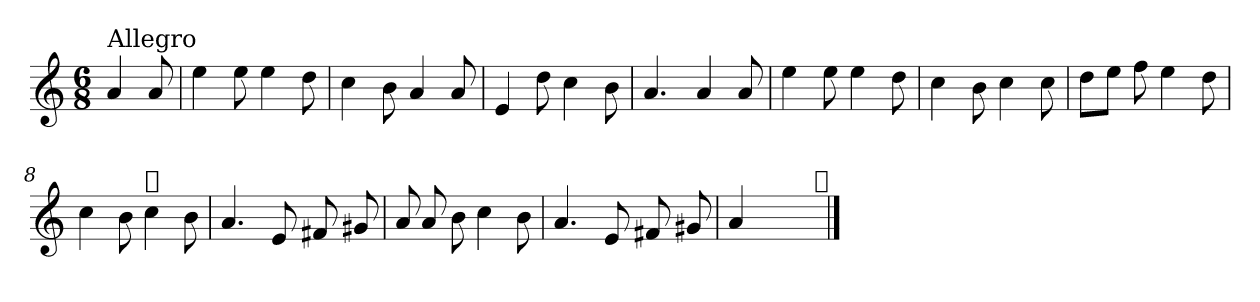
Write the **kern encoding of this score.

**kern
*part1
*staff1
*clefG2
*k[]
*a:
*M6/8
=
!LO:TX:a:t=Allegro
4a/
8a/
=1
4ee\
8ee\
4ee\
8dd\
=2
4cc\
8b\
4a/
8a/
=3
4e/
8dd\
4cc\
8b\
=4
4.a/
4a/
8a/
=5
4ee\
8ee\
4ee\
8dd\
=6
4cc\
8b\
4cc\
8cc\
!!LO:LB:g=z
=7
8dd\L
8ee\J
8ff\
4ee\
8dd\
=8
4cc\
8b\
!LO:TX:a:t=𝄋
4cc\
8b\
=9
4.a/
8e/
8f#X/
8g#X/
=10
8a/
8a/
8b\
4cc\
8b\
=11
4.a/
8e/
8f#X/
8g#X/
=12
4a/
2ryy
!LO:TX:a:t=𝄋
==
*-
